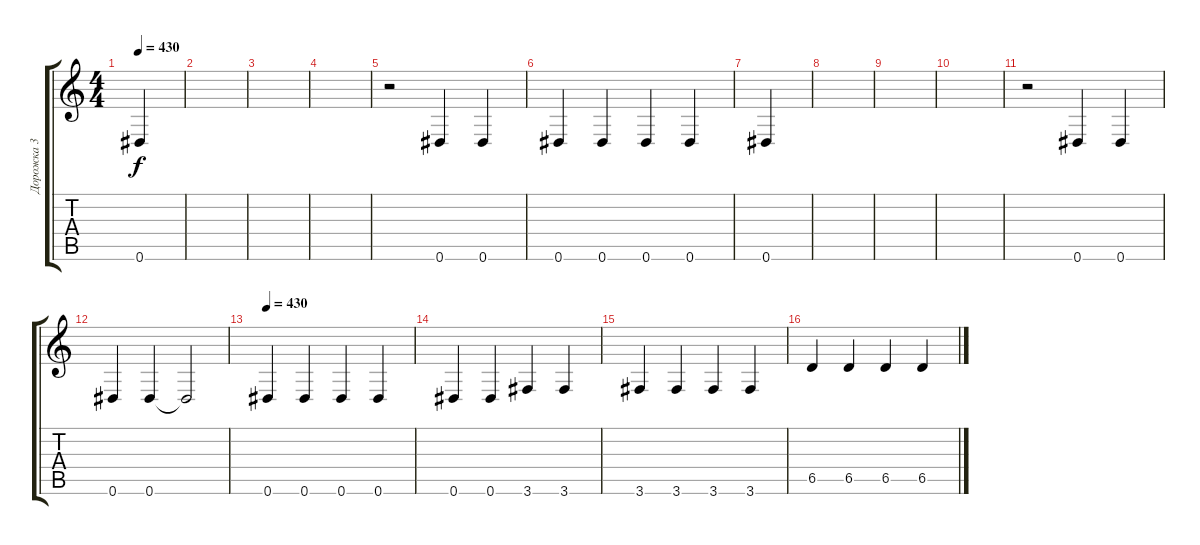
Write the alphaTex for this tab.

\track ("Дорожка 3" "Дорожка 3") {instrument electricbassfinger}
\staff {score tabs}
\tuning (Eb4 Bb3 Gb3 Db3 Ab2 Eb2) {hide}
\ts (4 4)
\tempo 430
\clef g2
\ks c
0.6.4{dy f} |
|
|
|
r.2 0.6.4 0.6.4 |
0.6.4 0.6.4 0.6.4 0.6.4 |
0.6.4 |
|
|
|
r.2 0.6.4 0.6.4 |
0.6.4 0.6.4 0.6{t}.2 |
\tempo 430
0.6.4 0.6.4 0.6.4 0.6.4 |
0.6.4 0.6.4 3.6.4 3.6.4 |
3.6.4 3.6.4 3.6.4 3.6.4 |
6.5.4 6.5.4 6.5.4 6.5.4
